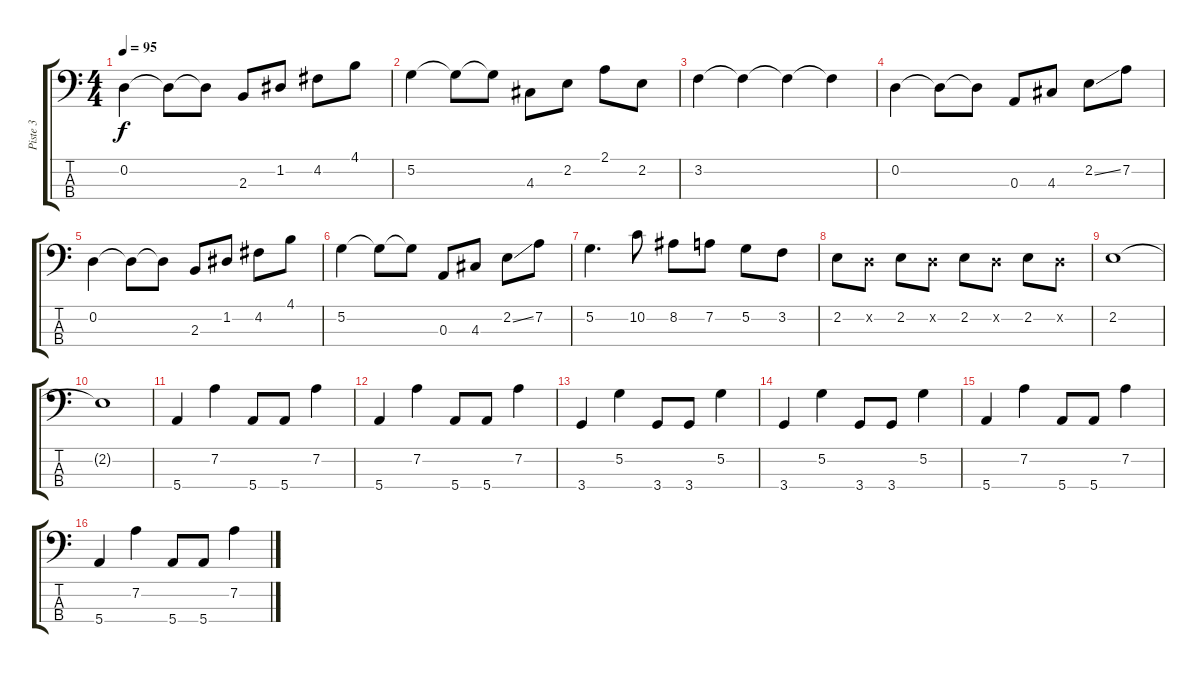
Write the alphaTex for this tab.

\track ("Piste 3" "Piste 3") {instrument electricbasspick}
\staff {score tabs}
\tuning (G2 D2 A1 E1) {hide}
\ts (4 4)
\tempo 95
\clef f4
\ks c
0.2.4{dy f} 0.2{t}.8 0.2{t}.8 2.3.8 1.2.8 4.2.8 4.1.8 |
5.2.4 5.2{t}.8 5.2{t}.8 4.3.8 2.2.8 2.1.8 2.2.8 |
3.2.4 3.2{t}.4 3.2{t}.4 3.2{t}.4 |
0.2.4 0.2{t}.8 0.2{t}.8 0.3.8 4.3.8 2.2{ss}.8 7.2.8 |
0.2.4 0.2{t}.8 0.2{t}.8 2.3.8 1.2.8 4.2.8 4.1.8 |
5.2.4 5.2{t}.8 5.2{t}.8 0.3.8 4.3.8 2.2{ss}.8 7.2.8 |
5.2.4{d} 10.2.8 8.2.8 7.2.8 5.2.8 3.2.8 |
2.2.8 0.2{x}.8 2.2.8 0.2{x}.8 2.2.8 0.2{x}.8 2.2.8 0.2{x}.8 |
2.2.1 |
2.2{t}.1 |
5.4.4 7.2.4 5.4.8 5.4.8 7.2.4 |
5.4.4 7.2.4 5.4.8 5.4.8 7.2.4 |
3.4.4 5.2.4 3.4.8 3.4.8 5.2.4 |
3.4.4 5.2.4 3.4.8 3.4.8 5.2.4 |
5.4.4 7.2.4 5.4.8 5.4.8 7.2.4 |
5.4.4 7.2.4 5.4.8 5.4.8 7.2.4
